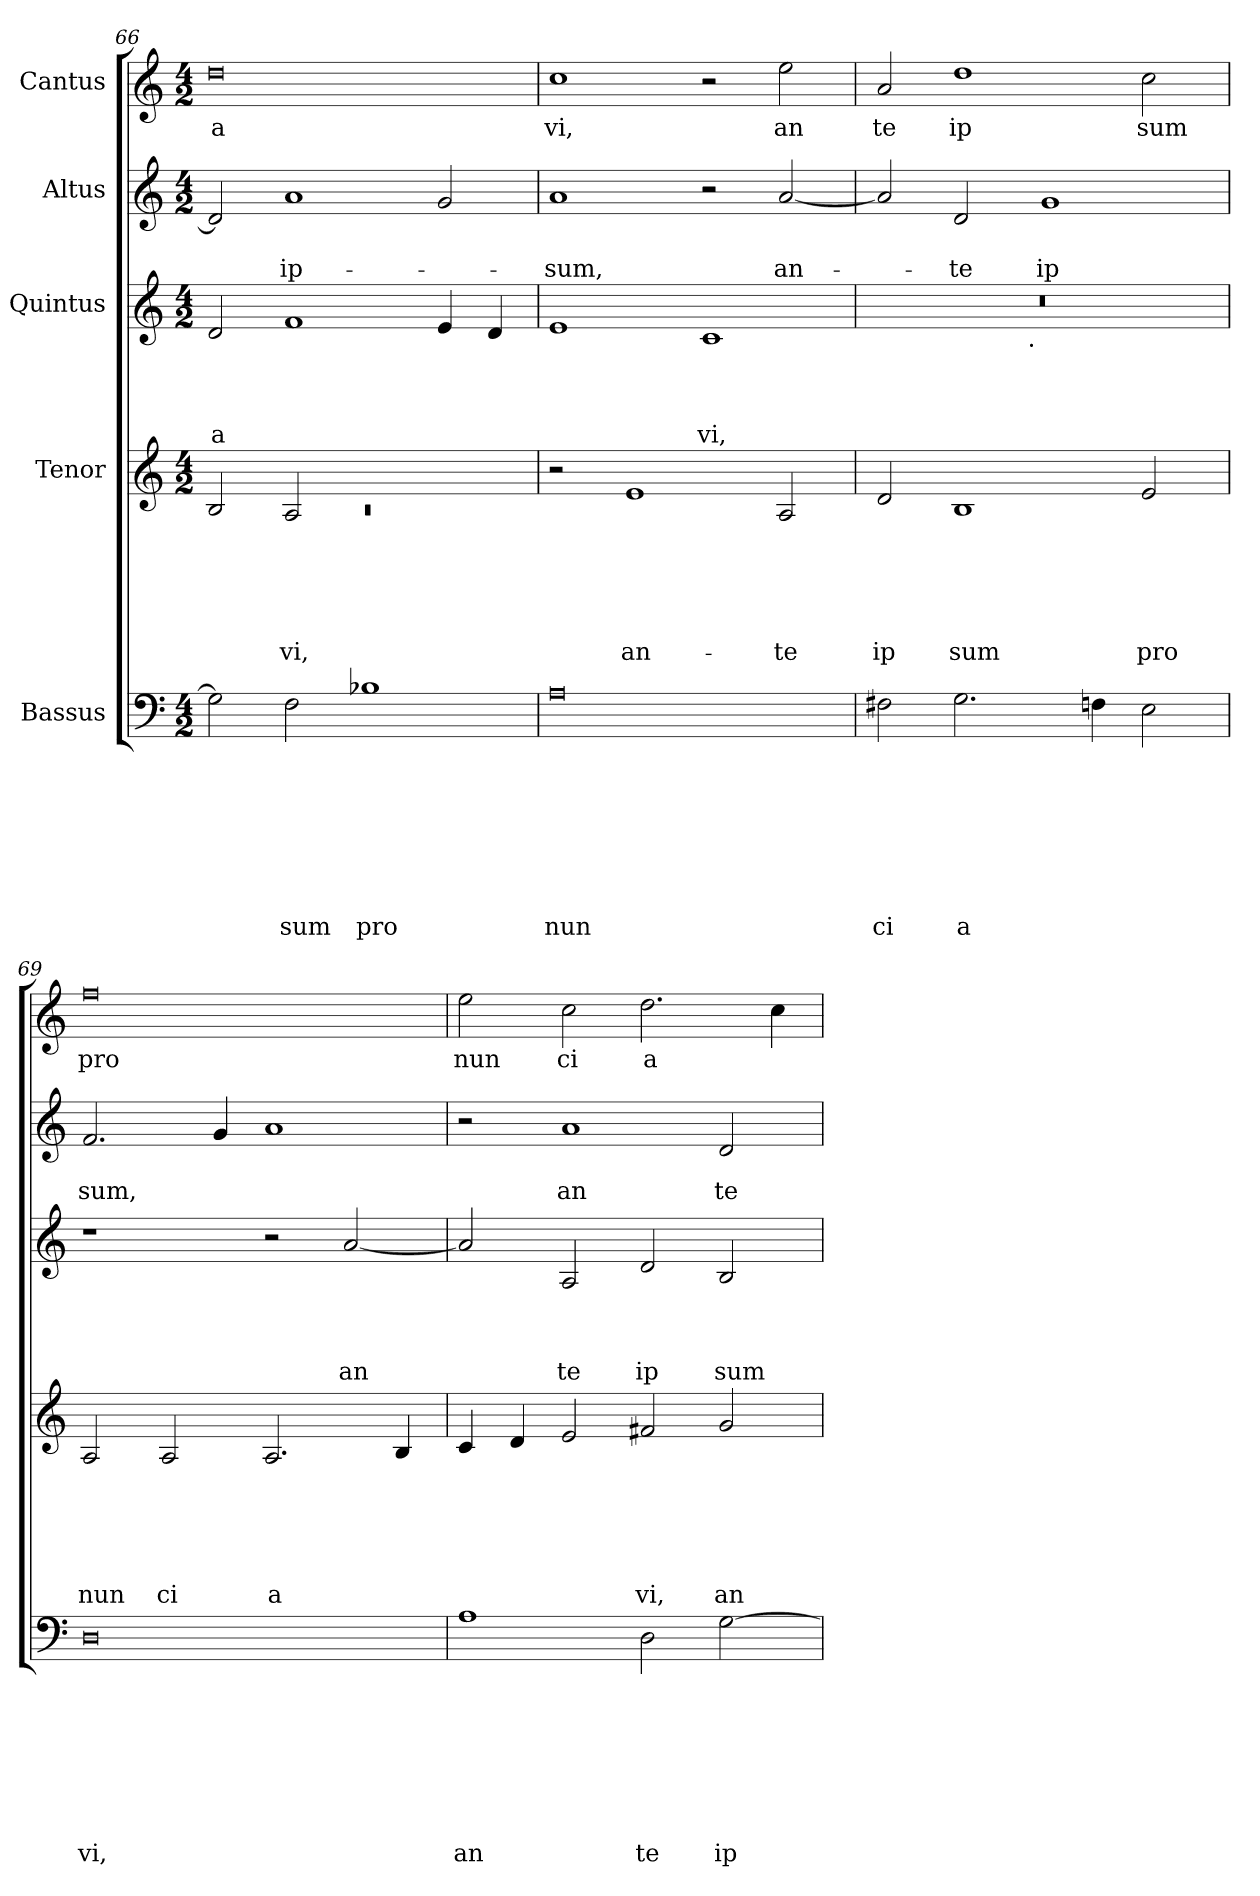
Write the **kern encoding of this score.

**kern	**text	**text	**text	**text	**text	**text	**text	**text	**kern	**text	**text	**text	**text	**text	**text	**kern	**text	**text	**text	**text	**kern	**text	**text	**kern	**text
*part5	*part5	*part5	*part5	*part5	*part5	*part5	*part5	*part5	*part4	*part4	*part4	*part4	*part4	*part4	*part4	*part3	*part3	*part3	*part3	*part3	*part2	*part2	*part2	*part1	*part1
*staff5	*staff5	*staff5	*staff5	*staff5	*staff5	*staff5	*staff5	*staff5	*staff4	*staff4	*staff4	*staff4	*staff4	*staff4	*staff4	*staff3	*staff3	*staff3	*staff3	*staff3	*staff2	*staff2	*staff2	*staff1	*staff1
*I"Bassus	*	*	*	*	*	*	*	*	*I"Tenor	*	*	*	*	*	*	*I"Quintus	*	*	*	*	*I"Altus	*	*	*I"Cantus	*
*clefF4	*	*	*	*	*	*	*	*	*clefG2	*	*	*	*	*	*	*clefG2	*	*	*	*	*clefG2	*	*	*clefG2	*
*k[]	*	*	*	*	*	*	*	*	*k[]	*	*	*	*	*	*	*k[]	*	*	*	*	*k[]	*	*	*k[]	*
*C:	*	*	*	*	*	*	*	*	*C:	*	*	*	*	*	*	*C:	*	*	*	*	*C:	*	*	*C:	*
*M4/2	*	*	*	*	*	*	*	*	*M4/2	*	*	*	*	*	*	*M4/2	*	*	*	*	*M4/2	*	*	*M4/2	*
=66	=66	=66	=66	=66	=66	=66	=66	=66	=66	=66	=66	=66	=66	=66	=66	=66	=66	=66	=66	=66	=66	=66	=66	=66	=66
*	*	*	*	*	*	*	*	*	*^	*	*	*	*	*	*	*	*	*	*	*	*	*	*	*	*
!	!	!	!	!	!	!	!	!	!	!LO:N:vis=1	!	!	!	!	!	!	!	!	!	!	!LO:LY:b	!	!	!	!	!LO:LY:b
2G\]	.	.	.	.	.	.	.	.	2B/	0rc	.	.	.	.	.	.	2d/	.	.	.	a	2d/]	.	.	0dd	a
!	!	!	!	!	!	!	!	!LO:LY:b	!	!	!	!	!	!	!	!LO:LY:b	!	!	!	!	!	!	!	!LO:LY:b	!	!
2F\	.	.	.	.	.	.	.	sum	2A/	.	.	.	.	.	.	-vi,	1f	.	.	.	.	1a	.	ip-	.	.
!	!	!	!	!	!	!	!	!LO:LY:b	!	!	!	!	!	!	!	!	!	!	!	!	!	!	!	!	!	!
1B-X	.	.	.	.	.	.	.	pro	1ryy	.	.	.	.	.	.	.	.	.	.	.	.	.	.	.	.	.
.	.	.	.	.	.	.	.	.	.	.	.	.	.	.	.	.	4e/	.	.	.	.	2g/	.	.	.	.
.	.	.	.	.	.	.	.	.	.	.	.	.	.	.	.	.	4d/	.	.	.	.	.	.	.	.	.
*	*	*	*	*	*	*	*	*	*v	*v	*	*	*	*	*	*	*	*	*	*	*	*	*	*	*	*
=67	=67	=67	=67	=67	=67	=67	=67	=67	=67	=67	=67	=67	=67	=67	=67	=67	=67	=67	=67	=67	=67	=67	=67	=67	=67
!	!	!	!	!	!	!	!	!LO:LY:b	!	!	!	!	!	!	!	!	!	!	!	!	!	!	!LO:LY:b	!	!LO:LY:b
0A	.	.	.	.	.	.	.	nun	2r	.	.	.	.	.	.	1e	.	.	.	.	1a	.	-sum,	1cc	vi,
!	!	!	!	!	!	!	!	!	!	!	!	!	!	!	!LO:LY:b	!	!	!	!	!	!	!	!	!	!
.	.	.	.	.	.	.	.	.	1e	.	.	.	.	.	an-	.	.	.	.	.	.	.	.	.	.
!	!	!	!	!	!	!	!	!	!	!	!	!	!	!	!	!	!	!	!	!LO:LY:b	!	!	!	!	!
.	.	.	.	.	.	.	.	.	.	.	.	.	.	.	.	1c	.	.	.	vi,	2r	.	.	2r	.
!	!	!	!	!	!	!	!	!	!	!	!	!	!	!	!LO:LY:b	!	!	!	!	!	!	!	!LO:LY:b	!	!LO:LY:b
.	.	.	.	.	.	.	.	.	2A/	.	.	.	.	.	-te	.	.	.	.	.	[>2a/	.	an-	2ee\	an
!!LO:PB:g=z
=68	=68	=68	=68	=68	=68	=68	=68	=68	=68	=68	=68	=68	=68	=68	=68	=68	=68	=68	=68	=68	=68	=68	=68	=68	=68
!	!	!	!	!	!	!	!	!LO:LY:b	!	!	!	!	!	!	!LO:LY:b	!	!	!	!	!	!	!	!	!	!LO:LY:b
*	*	*	*	*	*	*	*	*	*	*	*	*	*	*	*	*^	*	*	*	*	*	*	*	*	*
2F#X\	.	.	.	.	.	.	.	ci	2d/	.	.	.	.	.	ip	0r	2ryy	.	.	.	.	2a/]	.	.	2a/	te
!	!	!	!	!	!	!	!	!LO:LY:b	!	!	!	!	!	!	!LO:LY:b	!	!	!	!	!	!	!	!	!LO:LY:b	!	!LO:LY:b
2.G\	.	.	.	.	.	.	.	a	1B	.	.	.	.	.	sum	.	4...ryy	.	.	.	.	2d/	.	-te	1dd	ip
!	!	!	!	!	!	!	!	!	!	!	!	!	!	!	!	!	!LO:TX:b:t=.	!	!	!	!	!	!	!	!	!
.	.	.	.	.	.	.	.	.	.	.	.	.	.	.	.	.	1ryy	.	.	.	.	.	.	.	.	.
!	!	!	!	!	!	!	!	!	!	!	!	!	!	!	!	!	!	!	!	!	!	!	!	!LO:LY:b	!	!
.	.	.	.	.	.	.	.	.	.	.	.	.	.	.	.	.	.	.	.	.	.	1g	.	ip	.	.
4Fn\	.	.	.	.	.	.	.	.	.	.	.	.	.	.	.	.	.	.	.	.	.	.	.	.	.	.
!	!	!	!	!	!	!	!	!	!	!	!	!	!	!	!LO:LY:b	!	!	!	!	!	!	!	!	!	!	!LO:LY:b
2E\	.	.	.	.	.	.	.	.	2e/	.	.	.	.	.	pro	.	.	.	.	.	.	.	.	.	2cc\	sum
.	.	.	.	.	.	.	.	.	.	.	.	.	.	.	.	.	32ryy	.	.	.	.	.	.	.	.	.
=69	=69	=69	=69	=69	=69	=69	=69	=69	=69	=69	=69	=69	=69	=69	=69	=69	=69	=69	=69	=69	=69	=69	=69	=69	=69	=69
!	!	!	!	!	!	!	!	!LO:LY:b	!	!	!	!	!	!	!LO:LY:b	!	!	!	!	!	!	!	!	!LO:LY:b	!	!LO:LY:b
*	*	*	*	*	*	*	*	*	*	*	*	*	*	*	*	*v	*v	*	*	*	*	*	*	*	*	*
0D	.	.	.	.	.	.	.	vi,	2A/	.	.	.	.	.	nun	1r	.	.	.	.	2.f/	.	sum,	0ff	pro
!	!	!	!	!	!	!	!	!	!	!	!	!	!	!	!LO:LY:b	!	!	!	!	!	!	!	!	!	!
.	.	.	.	.	.	.	.	.	2A/	.	.	.	.	.	ci	.	.	.	.	.	.	.	.	.	.
.	.	.	.	.	.	.	.	.	.	.	.	.	.	.	.	.	.	.	.	.	4g/	.	.	.	.
!	!	!	!	!	!	!	!	!	!	!	!	!	!	!	!LO:LY:b	!	!	!	!	!	!	!	!	!	!
.	.	.	.	.	.	.	.	.	2.A/	.	.	.	.	.	a	2r	.	.	.	.	1a	.	.	.	.
!	!	!	!	!	!	!	!	!	!	!	!	!	!	!	!	!	!	!	!	!LO:LY:b	!	!	!	!	!
.	.	.	.	.	.	.	.	.	.	.	.	.	.	.	.	[<2a/	.	.	.	an	.	.	.	.	.
.	.	.	.	.	.	.	.	.	4B/	.	.	.	.	.	.	.	.	.	.	.	.	.	.	.	.
=70	=70	=70	=70	=70	=70	=70	=70	=70	=70	=70	=70	=70	=70	=70	=70	=70	=70	=70	=70	=70	=70	=70	=70	=70	=70
!	!	!	!	!	!	!	!	!LO:LY:b	!	!	!	!	!	!	!	!	!	!	!	!	!	!	!	!	!LO:LY:b
1A	.	.	.	.	.	.	.	an	4c/	.	.	.	.	.	.	2a/]	.	.	.	.	2r	.	.	2ee\	nun
.	.	.	.	.	.	.	.	.	4d/	.	.	.	.	.	.	.	.	.	.	.	.	.	.	.	.
!	!	!	!	!	!	!	!	!	!	!	!	!	!	!	!	!	!	!	!	!LO:LY:b	!	!	!LO:LY:b	!	!LO:LY:b
.	.	.	.	.	.	.	.	.	2e/	.	.	.	.	.	.	2A/	.	.	.	te	1a	.	an	2cc\	ci
!	!	!	!	!	!	!	!	!LO:LY:b	!	!	!	!	!	!	!LO:LY:b	!	!	!	!	!LO:LY:b	!	!	!	!	!LO:LY:b
2D\	.	.	.	.	.	.	.	te	2f#X/	.	.	.	.	.	vi,	2d/	.	.	.	ip	.	.	.	2.dd\	a
!	!	!	!	!	!	!	!	!LO:LY:b	!	!	!	!	!	!	!LO:LY:b	!	!	!	!	!LO:LY:b	!	!	!LO:LY:b	!	!
[>2G\	.	.	.	.	.	.	.	ip	2g/	.	.	.	.	.	an	2B/	.	.	.	sum	2d/	.	te	.	.
.	.	.	.	.	.	.	.	.	.	.	.	.	.	.	.	.	.	.	.	.	.	.	.	4cc\	.
=	=	=	=	=	=	=	=	=	=	=	=	=	=	=	=	=	=	=	=	=	=	=	=	=	=
*-	*-	*-	*-	*-	*-	*-	*-	*-	*-	*-	*-	*-	*-	*-	*-	*-	*-	*-	*-	*-	*-	*-	*-	*-	*-
